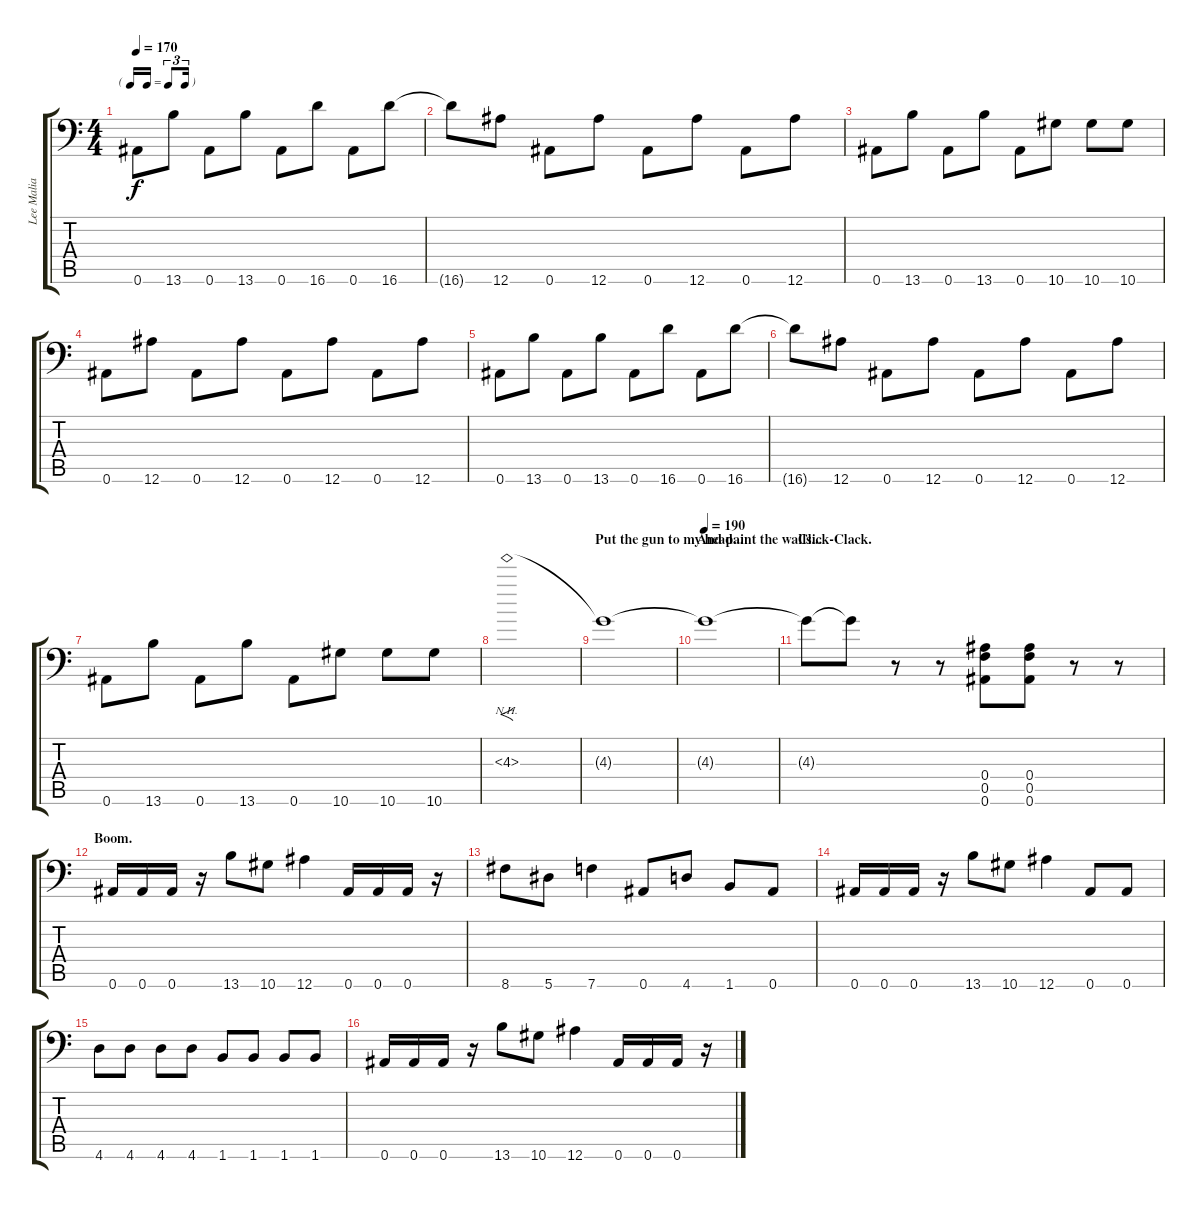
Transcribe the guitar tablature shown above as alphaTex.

\track ("Lee Malia" "Lee Malia") {solo instrument distortionguitar}
\staff {score tabs}
\tuning (C4 G3 Eb3 Bb2 F2 Bb1) {hide}
\ts (4 4)
\tf triplet16th
\tempo 170
\clef f4
\ks c
0.6.8{dy f} 13.6.8 0.6.8 13.6.8 0.6.8 16.6.8 0.6.8 16.6.8 |
16.6{t}.8 12.6.8 0.6.8 12.6.8 0.6.8 12.6.8 0.6.8 12.6.8 |
0.6.8 13.6.8 0.6.8 13.6.8 0.6.8 10.6.8 10.6.8 10.6.8 |
0.6.8 12.6.8 0.6.8 12.6.8 0.6.8 12.6.8 0.6.8 12.6.8 |
0.6.8 13.6.8 0.6.8 13.6.8 0.6.8 16.6.8 0.6.8 16.6.8 |
16.6{t}.8 12.6.8 0.6.8 12.6.8 0.6.8 12.6.8 0.6.8 12.6.8 |
0.6.8 13.6.8 0.6.8 13.6.8 0.6.8 10.6.8 10.6.8 10.6.8 |
4.3{nh}.1{f} |
\section ("" "Put the gun to my head...")
4.3{t}.1 |
\section ("" "And paint the walls...")
\tempo 190
4.3{t}.1 |
\section ("" "Click-Clack.")
4.3{t}.8 4.3{t}.8 r.8 r.8 (0.4 0.5 0.6).8 (0.4 0.5 0.6).8 r.8 r.8 |
\section ("" "Boom.")
0.6.16 0.6.16 0.6.16 r.16 13.6.8 10.6.8 12.6.4 0.6.16 0.6.16 0.6.16 r.16 |
8.6.8 5.6.8 7.6.4 0.6.8 4.6.8 1.6.8 0.6.8 |
0.6.16 0.6.16 0.6.16 r.16 13.6.8 10.6.8 12.6.4 0.6.8 0.6.8 |
4.6.8 4.6.8 4.6.8 4.6.8 1.6.8 1.6.8 1.6.8 1.6.8 |
0.6.16 0.6.16 0.6.16 r.16 13.6.8 10.6.8 12.6.4 0.6.16 0.6.16 0.6.16 r.16
